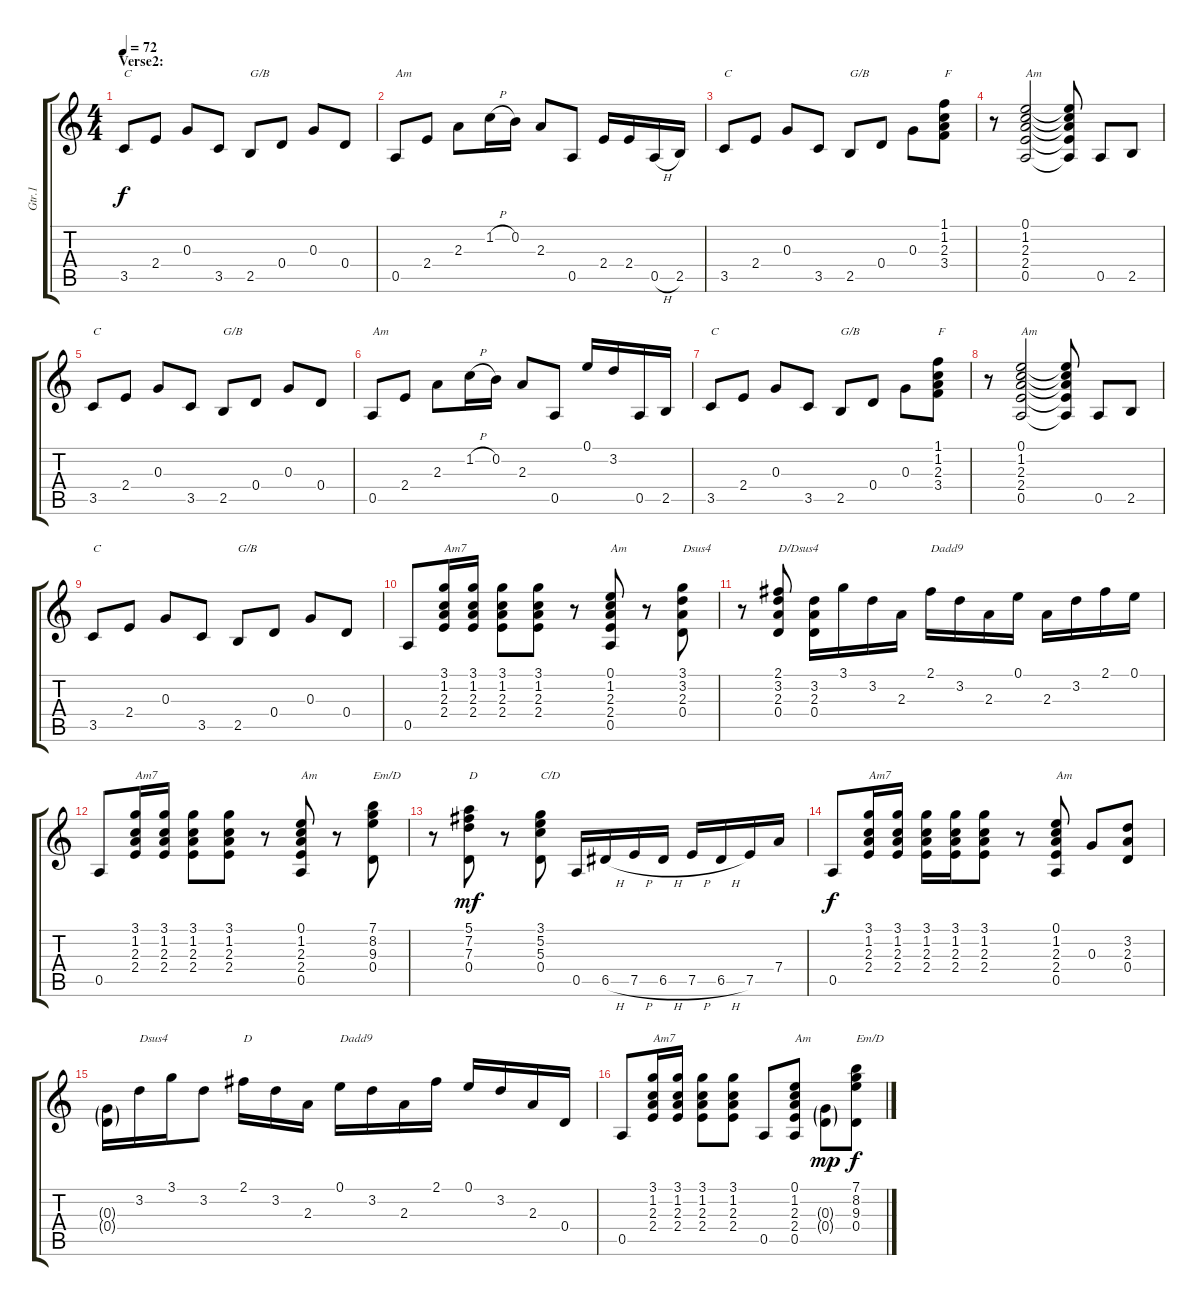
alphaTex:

\track ("Gtr.1" "Gtr.1") {instrument electricguitarclean}
\staff {score tabs}
\tuning (E4 B3 G3 D3 A2 E2) {hide}
\ts (4 4)
\section ("" "Verse2:")
\tempo 72
\clef g2
\ks c
3.5.8{txt "C" dy f} 2.4.8 0.3.8 3.5.8 2.5.8{txt "G/B"} 0.4.8 0.3.8 0.4.8 |
0.5.8{txt "Am"} 2.4.8 2.3.8 1.2{h}.16 0.2.16 2.3.8 0.5.8 2.4.16 2.4.16 0.5{h}.16 2.5.16 |
3.5.8{txt "C"} 2.4.8 0.3.8 3.5.8 2.5.8{txt "G/B"} 0.4.8 0.3.8 (1.1 1.2 2.3 3.4).8{txt "F"} |
r.8 (0.1 1.2 2.3 2.4 0.5).2{txt "Am"} (0.1{t} 1.2{t} 2.3{t} 2.4{t} 0.5{t}).8 0.5.8 2.5.8 |
3.5.8{txt "C"} 2.4.8 0.3.8 3.5.8 2.5.8{txt "G/B"} 0.4.8 0.3.8 0.4.8 |
0.5.8{txt "Am"} 2.4.8 2.3.8 1.2{h}.16 0.2.16 2.3.8 0.5.8 0.1.16 3.2.16 0.5.16 2.5.16 |
3.5.8{txt "C"} 2.4.8 0.3.8 3.5.8 2.5.8{txt "G/B"} 0.4.8 0.3.8 (1.1 1.2 2.3 3.4).8{txt "F"} |
r.8 (0.1 1.2 2.3 2.4 0.5).2{txt "Am"} (0.1{t} 1.2{t} 2.3{t} 2.4{t} 0.5{t}).8 0.5.8 2.5.8 |
3.5.8{txt "C"} 2.4.8 0.3.8 3.5.8 2.5.8{txt "G/B"} 0.4.8 0.3.8 0.4.8 |
0.5.8 (3.1 1.2 2.3 2.4).16{txt "Am7"} (3.1 1.2 2.3 2.4).16 (3.1 1.2 2.3 2.4).8 (3.1 1.2 2.3 2.4).8 r.8 (0.1 1.2 2.3 2.4 0.5).8{txt "Am"} r.8 (3.1 3.2 2.3 0.4).8{txt "Dsus4"} |
r.8 (2.1 3.2 2.3 0.4).8{txt "D/Dsus4"} (3.2 2.3 0.4).16 3.1.16 3.2.16 2.3.16 2.1.16{txt "Dadd9"} 3.2.16 2.3.16 0.1.16 2.3.16 3.2.16 2.1.16 0.1.16 |
0.5.8 (3.1 1.2 2.3 2.4).16{txt "Am7"} (3.1 1.2 2.3 2.4).16 (3.1 1.2 2.3 2.4).8 (3.1 1.2 2.3 2.4).8 r.8 (0.1 1.2 2.3 2.4 0.5).8{txt "Am"} r.8 (7.1 8.2 9.3 0.4).8{txt "Em/D"} |
r.8 (5.1 7.2 7.3 0.4).8{txt "D" dy mf} r.8 (3.1 5.2 5.3 0.4).8{txt "C/D"} 0.5.16 6.5{h}.16 7.5{h}.16 6.5{h}.16 7.5{h}.16 6.5{h}.16 7.5.16 7.4.16 |
0.5.8{dy f} (3.1 1.2 2.3 2.4).16{txt "Am7"} (3.1 1.2 2.3 2.4).16 (3.1 1.2 2.3 2.4).16 (3.1 1.2 2.3 2.4).16 (3.1 1.2 2.3 2.4).8 r.8 (0.1 1.2 2.3 2.4 0.5).8{txt "Am"} 0.3.8 (3.2 2.3 0.4).8 |
(0.3{g} 0.4{g}).16 3.2.16{txt "Dsus4"} 3.1.16 3.2.8 2.1.16{txt "D"} 3.2.16 2.3.16 0.1.16{txt "Dadd9"} 3.2.16 2.3.16 2.1.16 0.1.16 3.2.16 2.3.16 0.4.16 |
0.5.8 (3.1 1.2 2.3 2.4).16{txt "Am7"} (3.1 1.2 2.3 2.4).16 (3.1 1.2 2.3 2.4).8 (3.1 1.2 2.3 2.4).8 0.5.8 (0.1 1.2 2.3 2.4 0.5).8{txt "Am"} (0.3{g} 0.4{g}).8{dy mp} (7.1 8.2 9.3 0.4).8{txt "Em/D" dy f}
